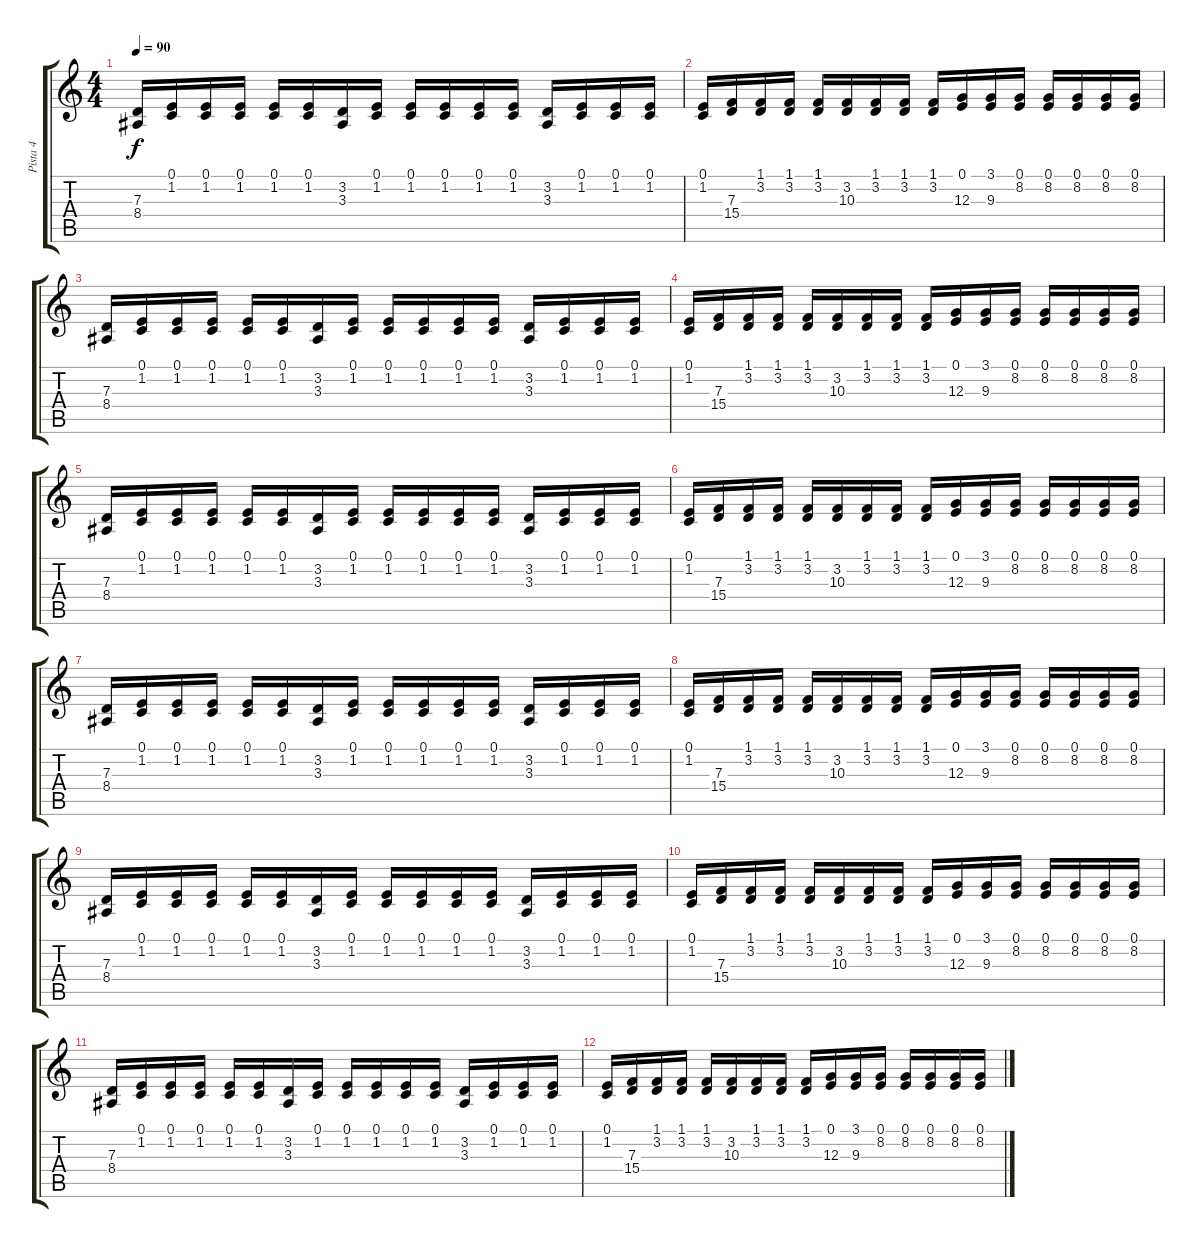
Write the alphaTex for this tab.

\track ("Pista 4" "Pista 4") {instrument lead8bassandlead}
\staff {score tabs}
\tuning (E4 B3 G3 D3 A2 E2) {hide}
\ts (4 4)
\tempo 90
\clef g2
\ks c
(7.3 8.4).16{dy f} (0.1 1.2).16 (0.1 1.2).16 (0.1 1.2).16 (0.1 1.2).16 (0.1 1.2).16 (3.2 3.3).16 (0.1 1.2).16 (0.1 1.2).16 (0.1 1.2).16 (0.1 1.2).16 (0.1 1.2).16 (3.2 3.3).16 (0.1 1.2).16 (0.1 1.2).16 (0.1 1.2).16 |
(0.1 1.2).16 (7.3 15.4).16 (1.1 3.2).16 (1.1 3.2).16 (1.1 3.2).16 (3.2 10.3).16 (1.1 3.2).16 (1.1 3.2).16 (1.1 3.2).16 (0.1 12.3).16 (3.1 9.3).16 (0.1 8.2).16 (0.1 8.2).16 (0.1 8.2).16 (0.1 8.2).16 (0.1 8.2).16 |
(7.3 8.4).16 (0.1 1.2).16 (0.1 1.2).16 (0.1 1.2).16 (0.1 1.2).16 (0.1 1.2).16 (3.2 3.3).16 (0.1 1.2).16 (0.1 1.2).16 (0.1 1.2).16 (0.1 1.2).16 (0.1 1.2).16 (3.2 3.3).16 (0.1 1.2).16 (0.1 1.2).16 (0.1 1.2).16 |
(0.1 1.2).16 (7.3 15.4).16 (1.1 3.2).16 (1.1 3.2).16 (1.1 3.2).16 (3.2 10.3).16 (1.1 3.2).16 (1.1 3.2).16 (1.1 3.2).16 (0.1 12.3).16 (3.1 9.3).16 (0.1 8.2).16 (0.1 8.2).16 (0.1 8.2).16 (0.1 8.2).16 (0.1 8.2).16 |
(7.3 8.4).16 (0.1 1.2).16 (0.1 1.2).16 (0.1 1.2).16 (0.1 1.2).16 (0.1 1.2).16 (3.2 3.3).16 (0.1 1.2).16 (0.1 1.2).16 (0.1 1.2).16 (0.1 1.2).16 (0.1 1.2).16 (3.2 3.3).16 (0.1 1.2).16 (0.1 1.2).16 (0.1 1.2).16 |
(0.1 1.2).16 (7.3 15.4).16 (1.1 3.2).16 (1.1 3.2).16 (1.1 3.2).16 (3.2 10.3).16 (1.1 3.2).16 (1.1 3.2).16 (1.1 3.2).16 (0.1 12.3).16 (3.1 9.3).16 (0.1 8.2).16 (0.1 8.2).16 (0.1 8.2).16 (0.1 8.2).16 (0.1 8.2).16 |
(7.3 8.4).16 (0.1 1.2).16 (0.1 1.2).16 (0.1 1.2).16 (0.1 1.2).16 (0.1 1.2).16 (3.2 3.3).16 (0.1 1.2).16 (0.1 1.2).16 (0.1 1.2).16 (0.1 1.2).16 (0.1 1.2).16 (3.2 3.3).16 (0.1 1.2).16 (0.1 1.2).16 (0.1 1.2).16 |
(0.1 1.2).16 (7.3 15.4).16 (1.1 3.2).16 (1.1 3.2).16 (1.1 3.2).16 (3.2 10.3).16 (1.1 3.2).16 (1.1 3.2).16 (1.1 3.2).16 (0.1 12.3).16 (3.1 9.3).16 (0.1 8.2).16 (0.1 8.2).16 (0.1 8.2).16 (0.1 8.2).16 (0.1 8.2).16 |
(7.3 8.4).16 (0.1 1.2).16 (0.1 1.2).16 (0.1 1.2).16 (0.1 1.2).16 (0.1 1.2).16 (3.2 3.3).16 (0.1 1.2).16 (0.1 1.2).16 (0.1 1.2).16 (0.1 1.2).16 (0.1 1.2).16 (3.2 3.3).16 (0.1 1.2).16 (0.1 1.2).16 (0.1 1.2).16 |
(0.1 1.2).16 (7.3 15.4).16 (1.1 3.2).16 (1.1 3.2).16 (1.1 3.2).16 (3.2 10.3).16 (1.1 3.2).16 (1.1 3.2).16 (1.1 3.2).16 (0.1 12.3).16 (3.1 9.3).16 (0.1 8.2).16 (0.1 8.2).16 (0.1 8.2).16 (0.1 8.2).16 (0.1 8.2).16 |
(7.3 8.4).16 (0.1 1.2).16 (0.1 1.2).16 (0.1 1.2).16 (0.1 1.2).16 (0.1 1.2).16 (3.2 3.3).16 (0.1 1.2).16 (0.1 1.2).16 (0.1 1.2).16 (0.1 1.2).16 (0.1 1.2).16 (3.2 3.3).16 (0.1 1.2).16 (0.1 1.2).16 (0.1 1.2).16 |
(0.1 1.2).16 (7.3 15.4).16 (1.1 3.2).16 (1.1 3.2).16 (1.1 3.2).16 (3.2 10.3).16 (1.1 3.2).16 (1.1 3.2).16 (1.1 3.2).16 (0.1 12.3).16 (3.1 9.3).16 (0.1 8.2).16 (0.1 8.2).16 (0.1 8.2).16 (0.1 8.2).16 (0.1 8.2).16
